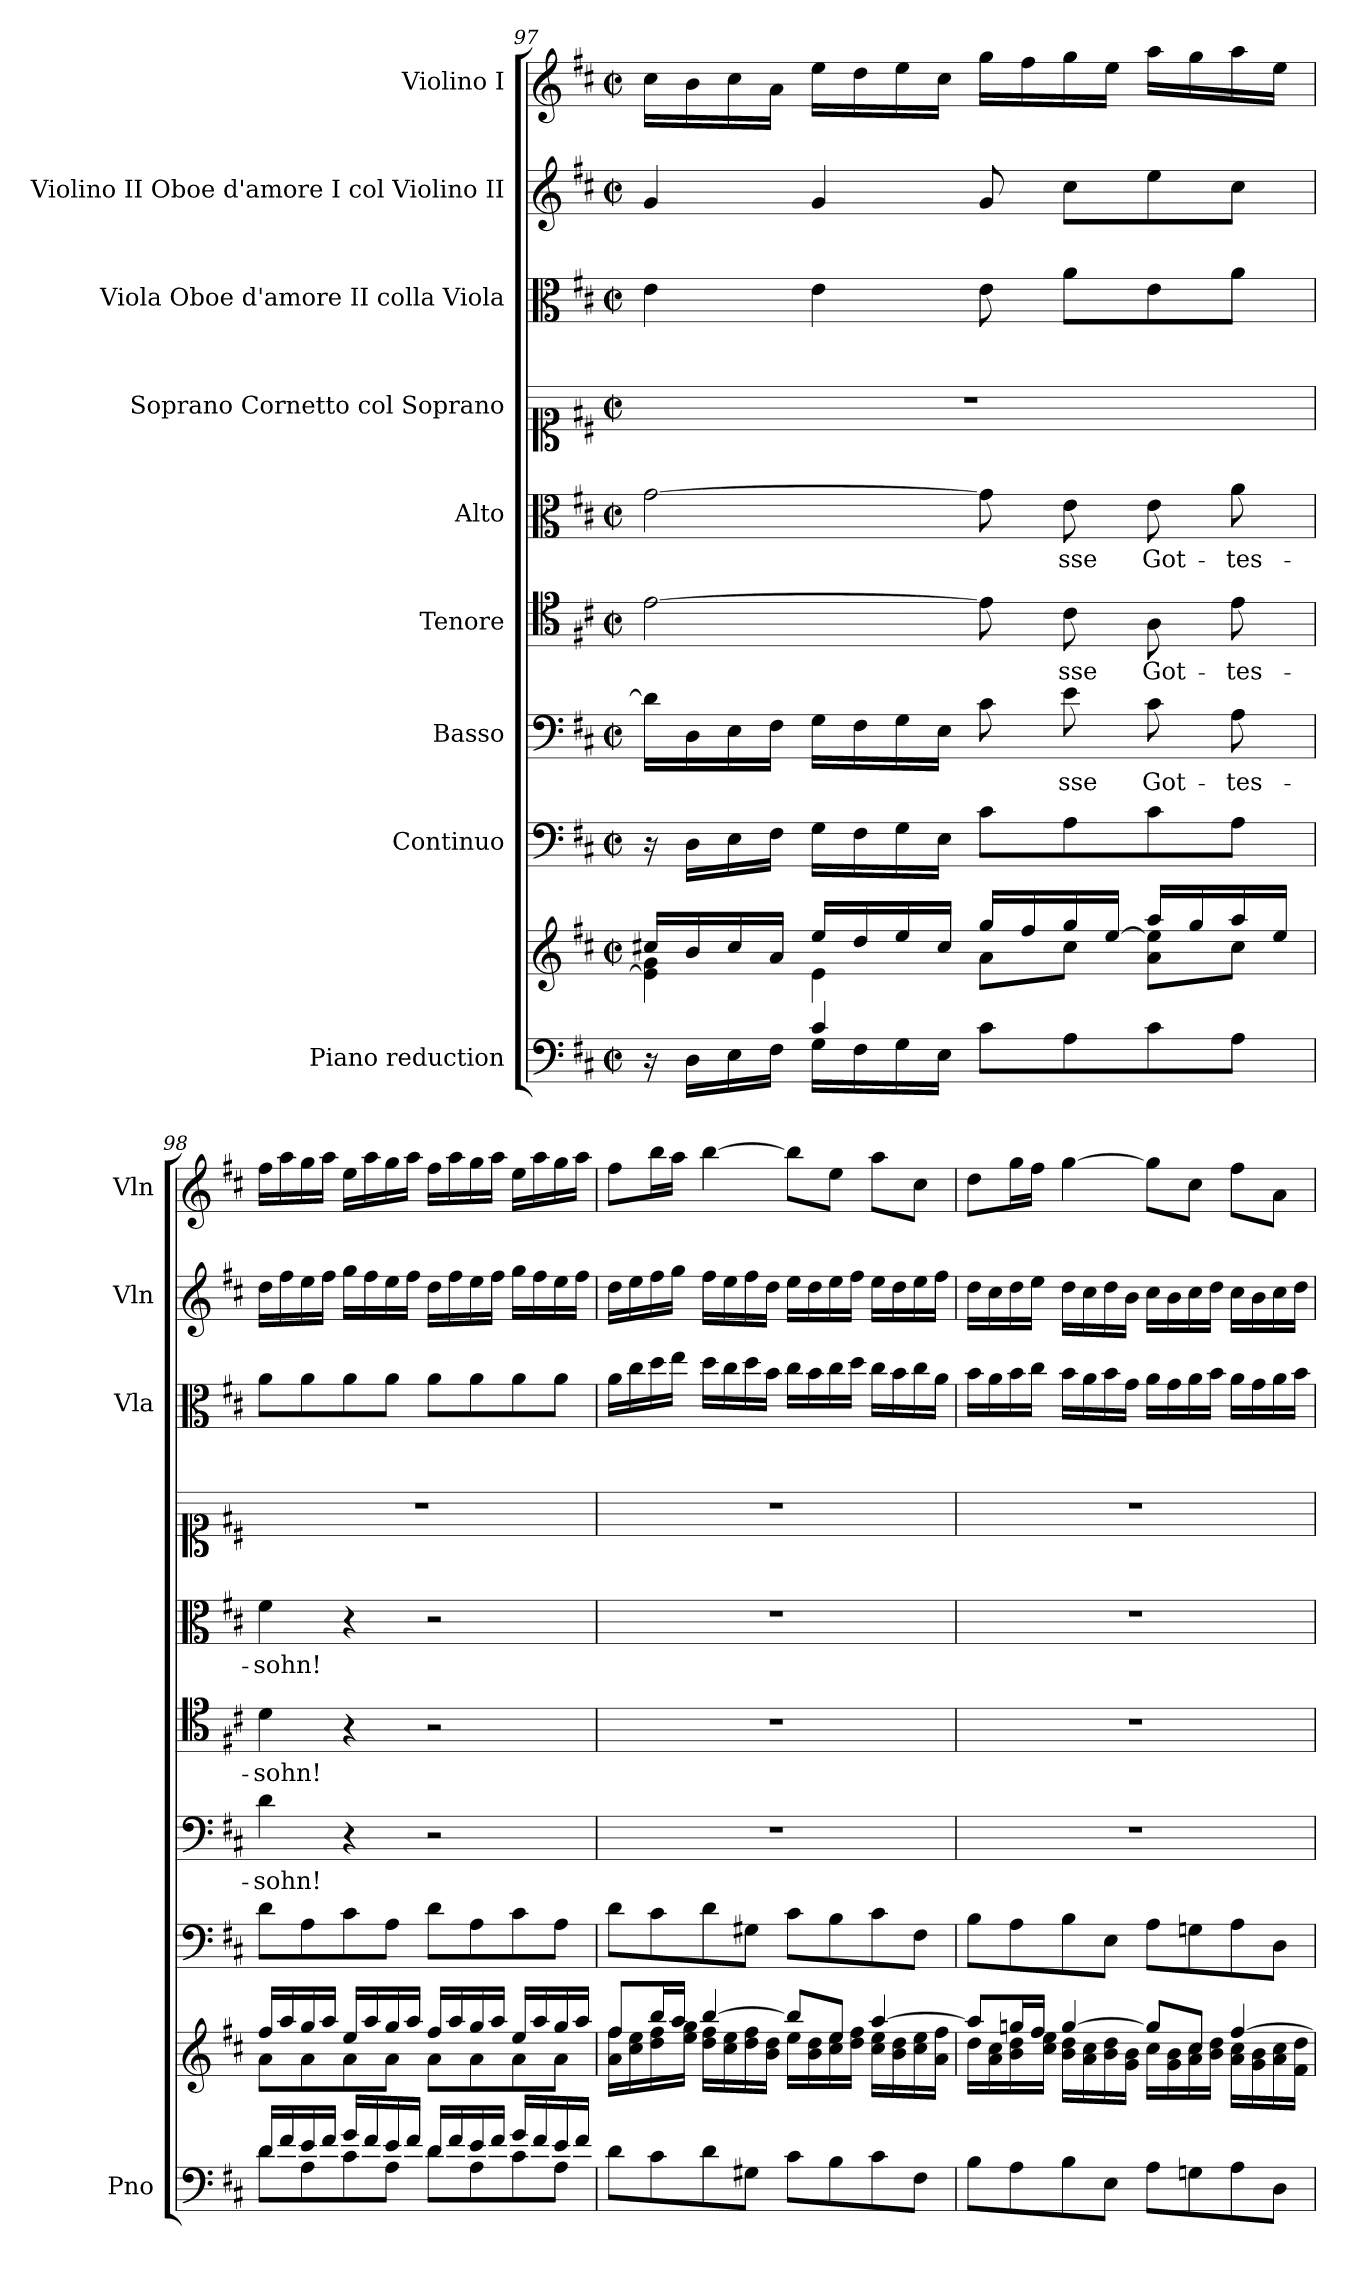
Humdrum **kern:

**kern	**kern	**kern	**kern	**text	**kern	**text	**kern	**text	**kern	**kern	**kern	**kern
*part9	*part9	*part8	*part7	*part7	*part6	*part6	*part5	*part5	*part4	*part3	*part2	*part1
*staff10	*staff9	*staff8	*staff7	*staff7	*staff6	*staff6	*staff5	*staff5	*staff4	*staff3	*staff2	*staff1
*I"Piano reduction	*	*I"Continuo	*I"Basso	*	*I"Tenore	*	*I"Alto	*	*I"Soprano Cornetto col Soprano	*I"Viola Oboe d'amore II colla Viola	*I"Violino II Oboe d'amore I col Violino II	*I"Violino I
*I'Pno	*	*	*	*	*	*	*	*	*	*I'Vla	*I'Vln	*I'Vln
!!LO:PB:g=z
*clefF4	*clefG2	*clefF4	*clefF4	*	*clefC4	*	*clefC3	*	*clefC1	*clefC3	*clefG2	*clefG2
*k[f#c#]	*k[f#c#]	*k[f#c#]	*k[f#c#]	*	*k[f#c#]	*	*k[f#c#]	*	*k[f#c#]	*k[f#c#]	*k[f#c#]	*k[f#c#]
*M2/2	*M2/2	*M2/2	*M2/2	*	*M2/2	*	*M2/2	*	*M2/2	*M2/2	*M2/2	*M2/2
*met(c|)	*met(c|)	*met(c|)	*met(c|)	*	*met(c|)	*	*met(c|)	*	*met(c|)	*met(c|)	*met(c|)	*met(c|)
=97	=97	=97	=97	=97	=97	=97	=97	=97	=97	=97	=97	=97
*^	*^	*	*	*	*	*	*	*	*	*	*	*
16r	16ryy	16cc#X/LL	4e\] 4g\	16r	16d\LL]	.	[2e\	.	[2g\	.	1r	4e\	4g/	16cc#\LL
16ryy	16D\LL	16b/	.	16D\LL	16D\	.	.	.	.	.	.	.	.	16b\
8ryy	16E\	16cc#/	.	16E\	16E\	.	.	.	.	.	.	.	.	16cc#\
.	16F#\JJ	16a/JJ	.	16F#\JJ	16F#\JJ	.	.	.	.	.	.	.	.	16a\JJ
4c#/	16G\LL	16ee/LL	4e\	16G\LL	16G\LL	.	.	.	.	.	.	4e\	4g/	16ee\LL
.	16F#\	16dd/	.	16F#\	16F#\	.	.	.	.	.	.	.	.	16dd\
.	16G\	16ee/	.	16G\	16G\	.	.	.	.	.	.	.	.	16ee\
.	16E\JJ	16cc#/JJ	.	16E\JJ	16E\JJ	.	.	.	.	.	.	.	.	16cc#\JJ
2ryy	8c#\L	16gg/LL	8a\L	8c#\L	8c#\	.	8e\]	.	8g\]	.	.	8e\	8g/	16gg\LL
.	.	16ff#/	.	.	.	.	.	.	.	.	.	.	.	16ff#\
!	!	!	!	!	!	!LO:LY:b	!	!LO:LY:b	!	!LO:LY:b	!	!	!	!
.	8A\	16gg/	8cc#\J	8A\	8e\	-sse	8c#\	-sse	8e\	-sse	.	8a\L	8cc#\L	16gg\
.	.	[16ee/JJ	.	.	.	.	.	.	.	.	.	.	.	16ee\JJ
!	!	!	!	!	!	!LO:LY:b	!	!LO:LY:b	!	!LO:LY:b	!	!	!	!
.	8c#\	16aa/LL	8a\ 8ee\]L	8c#\	8c#\	Got-	8A\	Got-	8e\	Got-	.	8e\	8ee\	16aa\LL
.	.	16gg/	.	.	.	.	.	.	.	.	.	.	.	16gg\
!	!	!	!	!	!	!LO:LY:b	!	!LO:LY:b	!	!LO:LY:b	!	!	!	!
.	8A\J	16aa/	8cc#\J	8A\J	8A\	-tes-	8e\	-tes-	8a\	-tes-	.	8a\J	8cc#\J	16aa\
.	.	16ee/JJ	.	.	.	.	.	.	.	.	.	.	.	16ee\JJ
=98	=98	=98	=98	=98	=98	=98	=98	=98	=98	=98	=98	=98	=98	=98
!	!	!	!	!	!	!LO:LY:b	!	!LO:LY:b	!	!LO:LY:b	!	!	!	!
16d/LL	8d\L	16ff#/LL	8a\L	8d\L	4d\	-sohn!	4d\	-sohn!	4f#\	-sohn!	1r	8a\L	16dd\LL	16ff#\LL
16f#/	.	16aa/	.	.	.	.	.	.	.	.	.	.	16ff#\	16aa\
16e/	8A\	16gg/	8a\	8A\	.	.	.	.	.	.	.	8a\	16ee\	16gg\
16f#/JJ	.	16aa/JJ	.	.	.	.	.	.	.	.	.	.	16ff#\JJ	16aa\JJ
16g/LL	8c#\	16ee/LL	8a\	8c#\	4r	.	4r	.	4r	.	.	8a\	16gg\LL	16ee\LL
16f#/	.	16aa/	.	.	.	.	.	.	.	.	.	.	16ff#\	16aa\
16e/	8A\J	16gg/	8a\J	8A\J	.	.	.	.	.	.	.	8a\J	16ee\	16gg\
16f#/JJ	.	16aa/JJ	.	.	.	.	.	.	.	.	.	.	16ff#\JJ	16aa\JJ
16d/LL	8d\L	16ff#/LL	8a\L	8d\L	2r	.	2r	.	2r	.	.	8a\L	16dd\LL	16ff#\LL
16f#/	.	16aa/	.	.	.	.	.	.	.	.	.	.	16ff#\	16aa\
16e/	8A\	16gg/	8a\	8A\	.	.	.	.	.	.	.	8a\	16ee\	16gg\
16f#/JJ	.	16aa/JJ	.	.	.	.	.	.	.	.	.	.	16ff#\JJ	16aa\JJ
16g/LL	8c#\	16ee/LL	8a\	8c#\	.	.	.	.	.	.	.	8a\	16gg\LL	16ee\LL
16f#/	.	16aa/	.	.	.	.	.	.	.	.	.	.	16ff#\	16aa\
16e/	8A\J	16gg/	8a\J	8A\J	.	.	.	.	.	.	.	8a\J	16ee\	16gg\
16f#/JJ	.	16aa/JJ	.	.	.	.	.	.	.	.	.	.	16ff#\JJ	16aa\JJ
*v	*v	*	*	*	*	*	*	*	*	*	*	*	*	*
=99	=99	=99	=99	=99	=99	=99	=99	=99	=99	=99	=99	=99	=99
8d\L	8ff#/L	16a\ 16ff#\LL	8d\L	1r	.	1r	.	1r	.	1r	16a\LL	16dd\LL	8ff#\L
.	.	16cc#\ 16ee\	.	.	.	.	.	.	.	.	16cc#\	16ee\	.
8c#\	16bb/L	16dd\ 16ff#\	8c#\	.	.	.	.	.	.	.	16dd\	16ff#\	16bb\L
.	16aa/JJ	16ee\ 16gg\JJ	.	.	.	.	.	.	.	.	16ee\JJ	16gg\JJ	16aa\JJ
8d\	[4bb/	16dd\ 16ff#\LL	8d\	.	.	.	.	.	.	.	16dd\LL	16ff#\LL	[4bb\
.	.	16cc#\ 16ee\	.	.	.	.	.	.	.	.	16cc#\	16ee\	.
8G#X\J	.	16dd\ 16ff#\	8G#X\J	.	.	.	.	.	.	.	16dd\	16ff#\	.
.	.	16b\ 16dd\JJ	.	.	.	.	.	.	.	.	16b\JJ	16dd\JJ	.
8c#\L	8bb/L]	16ee\LL	8c#\L	.	.	.	.	.	.	.	16cc#\LL	16ee\LL	8bb\L]
.	.	16b\ 16dd\	.	.	.	.	.	.	.	.	16b\	16dd\	.
8B\	8ee/J	16cc#\ 16ee\	8B\	.	.	.	.	.	.	.	16cc#\	16ee\	8ee\J
.	.	16dd\ 16ff#\JJ	.	.	.	.	.	.	.	.	16dd\JJ	16ff#\JJ	.
8c#\	[4aa/	16cc#\ 16ee\LL	8c#\	.	.	.	.	.	.	.	16cc#\LL	16ee\LL	8aa\L
.	.	16b\ 16dd\	.	.	.	.	.	.	.	.	16b\	16dd\	.
8F#\J	.	16cc#\ 16ee\	8F#\J	.	.	.	.	.	.	.	16cc#\	16ee\	8cc#\J
.	.	16a\ 16ff#\JJ	.	.	.	.	.	.	.	.	16a\JJ	16ff#\JJ	.
!!LO:PB:g=z
=100	=100	=100	=100	=100	=100	=100	=100	=100	=100	=100	=100	=100	=100
8B\L	8aa/L]	16dd\LL	8B\L	1r	.	1r	.	1r	.	1r	16b\LL	16dd\LL	8dd\L
.	.	16a\ 16cc#\	.	.	.	.	.	.	.	.	16a\	16cc#\	.
8A\	16ggn/L	16b\ 16dd\	8A\	.	.	.	.	.	.	.	16b\	16dd\	16gg\L
.	16ff#/JJ	16cc#\ 16ee\JJ	.	.	.	.	.	.	.	.	16cc#\JJ	16ee\JJ	16ff#\JJ
8B\	[4gg/	16b\ 16dd\LL	8B\	.	.	.	.	.	.	.	16b\LL	16dd\LL	[4gg\
.	.	16a\ 16cc#\	.	.	.	.	.	.	.	.	16a\	16cc#\	.
8E\J	.	16b\ 16dd\	8E\J	.	.	.	.	.	.	.	16b\	16dd\	.
.	.	16g\ 16b\JJ	.	.	.	.	.	.	.	.	16g\JJ	16b\JJ	.
8A\L	8gg/L]	16cc#\LL	8A\L	.	.	.	.	.	.	.	16a\LL	16cc#\LL	8gg\L]
.	.	16g\ 16b\	.	.	.	.	.	.	.	.	16g\	16b\	.
8Gn\	8cc#/J	16a\ 16cc#\	8Gn\	.	.	.	.	.	.	.	16a\	16cc#\	8cc#\J
.	.	16b\ 16dd\JJ	.	.	.	.	.	.	.	.	16b\JJ	16dd\JJ	.
8A\	[4ff#/	16a\ 16cc#\LL	8A\	.	.	.	.	.	.	.	16a\LL	16cc#\LL	8ff#\L
.	.	16g\ 16b\	.	.	.	.	.	.	.	.	16g\	16b\	.
8D\J	.	16a\ 16cc#\	8D\J	.	.	.	.	.	.	.	16a\	16cc#\	8a\J
.	.	16f#\ 16dd\JJ	.	.	.	.	.	.	.	.	16b\JJ	16dd\JJ	.
*	*v	*v	*	*	*	*	*	*	*	*	*	*	*
=	=	=	=	=	=	=	=	=	=	=	=	=
*-	*-	*-	*-	*-	*-	*-	*-	*-	*-	*-	*-	*-
